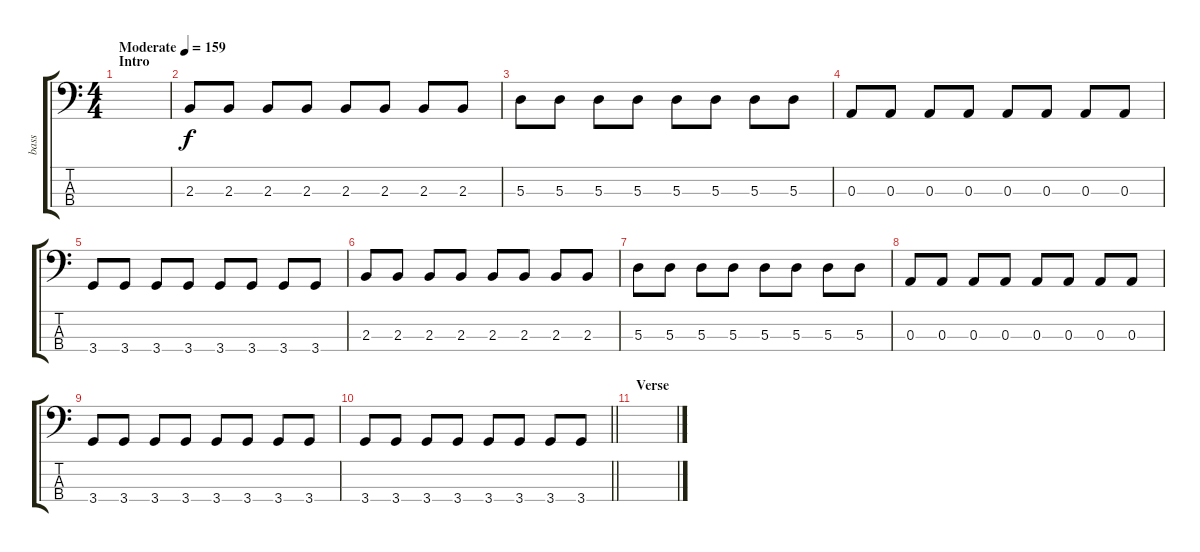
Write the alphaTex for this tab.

\track ("bass" "bass") {instrument electricbassfinger}
\staff {score tabs}
\tuning (G2 D2 A1 E1) {hide}
\ts (4 4)
\section ("" "Intro")
\tempo (159 "Moderate")
\clef f4
\ks c
|
2.3.8 2.3.8 2.3.8 2.3.8 2.3.8 2.3.8 2.3.8 2.3.8 |
5.3.8 5.3.8 5.3.8 5.3.8 5.3.8 5.3.8 5.3.8 5.3.8 |
0.3.8 0.3.8 0.3.8 0.3.8 0.3.8 0.3.8 0.3.8 0.3.8 |
3.4.8 3.4.8 3.4.8 3.4.8 3.4.8 3.4.8 3.4.8 3.4.8 |
2.3.8 2.3.8 2.3.8 2.3.8 2.3.8 2.3.8 2.3.8 2.3.8 |
5.3.8 5.3.8 5.3.8 5.3.8 5.3.8 5.3.8 5.3.8 5.3.8 |
0.3.8 0.3.8 0.3.8 0.3.8 0.3.8 0.3.8 0.3.8 0.3.8 |
3.4.8 3.4.8 3.4.8 3.4.8 3.4.8 3.4.8 3.4.8 3.4.8 |
\barLineRight lightlight
3.4.8 3.4.8 3.4.8 3.4.8 3.4.8 3.4.8 3.4.8 3.4.8 |
\section ("" "Verse")
